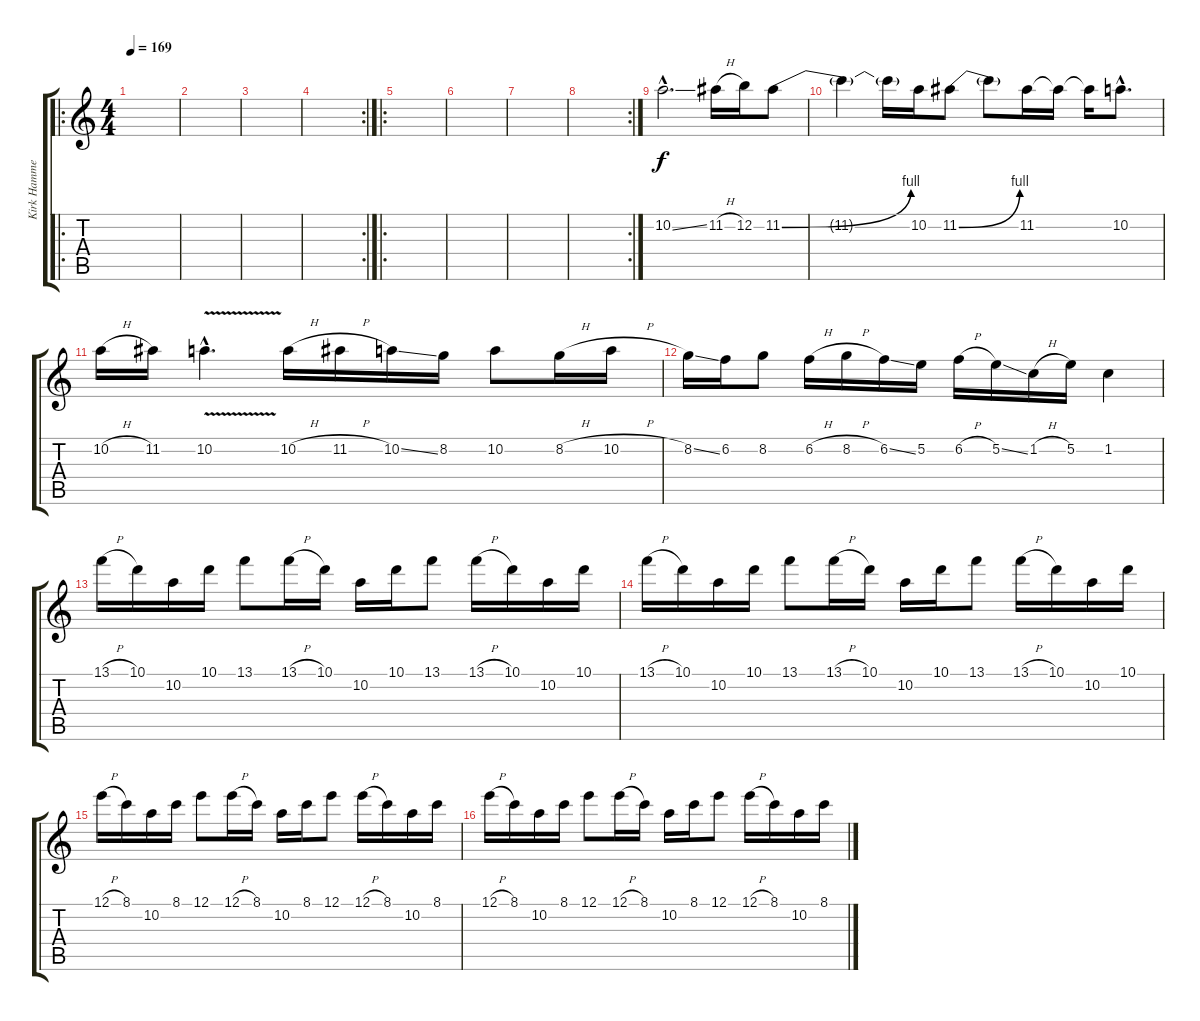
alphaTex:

\track ("Kirk Hammett" "Kirk Hamme") {instrument distortionguitar}
\staff {score tabs}
\tuning (E4 B3 G3 D3 A2 E2) {hide}
\ro
\ts (4 4)
\tempo 169
\clef g2
\ks c
|
|
|
\rc 2
|
\ro
|
|
|
\rc 2
|
10.2{ss hac}.2{d} 11.2{h}.16 12.2.16 11.2{be (bend 0 0 60 4)}.8 |
11.2{t}.4 11.2{t}.16 10.2.16 11.2{be (bend 0 0 60 4)}.8 11.2{t}.8 11.2.16 11.2{t}.16 11.2{t}.16 10.2{hac}.8{d} |
10.2{h}.16 11.2.16 10.2{v hac}.4{d} 10.2{h}.16 11.2{h}.16 10.2{ss}.16 8.2.16 10.2.8 8.2{h}.16 10.2{h}.16 |
8.2{ss}.16 6.2.16 8.2.8 6.2{h}.16 8.2{h}.16 6.2{ss}.16 5.2.16 6.2{h}.16 5.2{ss}.16 1.2{h}.16 5.2.16 1.2.4 |
13.1{h}.16 10.1.16 10.2.16 10.1.16 13.1.8 13.1{h}.16 10.1.16 10.2.16 10.1.16 13.1.8 13.1{h}.16 10.1.16 10.2.16 10.1.16 |
13.1{h}.16 10.1.16 10.2.16 10.1.16 13.1.8 13.1{h}.16 10.1.16 10.2.16 10.1.16 13.1.8 13.1{h}.16 10.1.16 10.2.16 10.1.16 |
12.1{h}.16 8.1.16 10.2.16 8.1.16 12.1.8 12.1{h}.16 8.1.16 10.2.16 8.1.16 12.1.8 12.1{h}.16 8.1.16 10.2.16 8.1.16 |
12.1{h}.16 8.1.16 10.2.16 8.1.16 12.1.8 12.1{h}.16 8.1.16 10.2.16 8.1.16 12.1.8 12.1{h}.16 8.1.16 10.2.16 8.1.16
